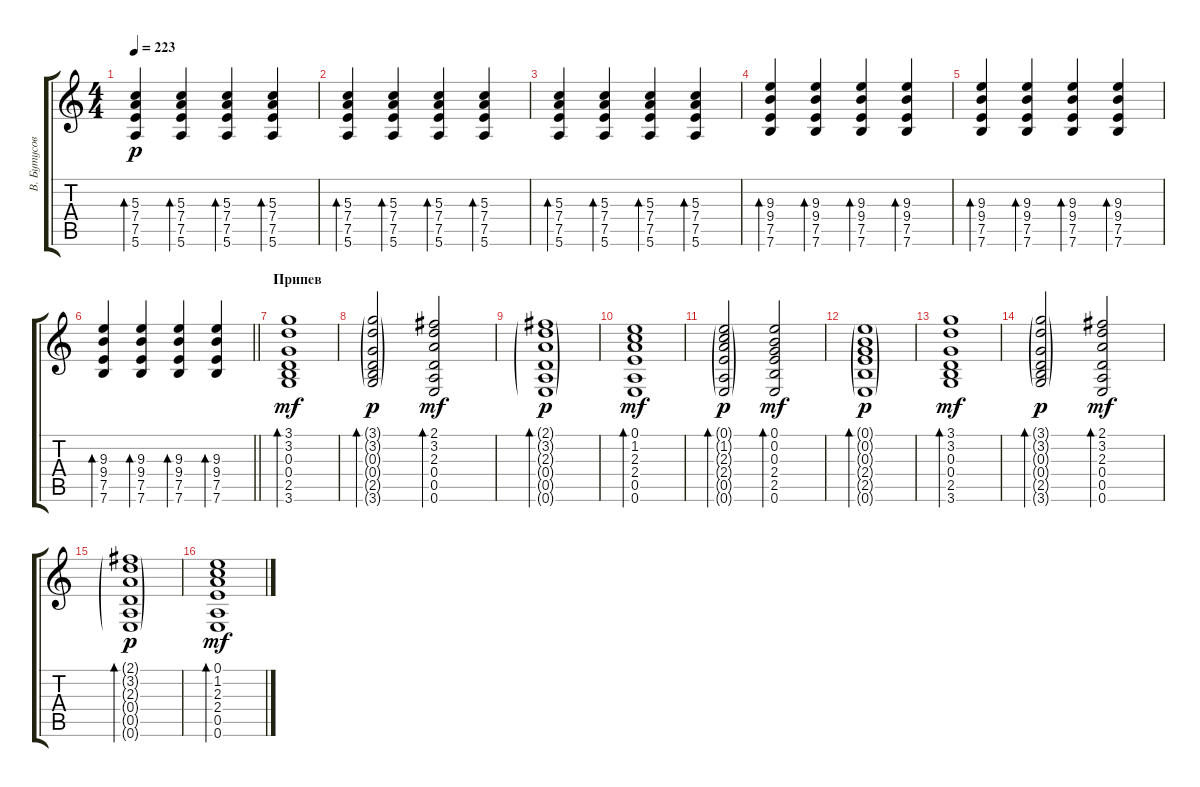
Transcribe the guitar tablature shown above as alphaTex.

\track ("В. Бутусов (ритм)" "В. Бутусов") {instrument electricguitarclean}
\staff {score tabs}
\tuning (E4 B3 G3 D3 A2 E2) {hide}
\ts (4 4)
\tempo 223
\clef g2
\ks c
(5.3 7.4 7.5 5.6).4{bd 60 dy p} (5.3 7.4 7.5 5.6).4{bd 60} (5.3 7.4 7.5 5.6).4{bd 60} (5.3 7.4 7.5 5.6).4{bd 60} |
(5.3 7.4 7.5 5.6).4{bd 60} (5.3 7.4 7.5 5.6).4{bd 60} (5.3 7.4 7.5 5.6).4{bd 60} (5.3 7.4 7.5 5.6).4{bd 60} |
(5.3 7.4 7.5 5.6).4{bd 60} (5.3 7.4 7.5 5.6).4{bd 60} (5.3 7.4 7.5 5.6).4{bd 60} (5.3 7.4 7.5 5.6).4{bd 60} |
(9.3 9.4 7.5 7.6).4{bd 60} (9.3 9.4 7.5 7.6).4{bd 60} (9.3 9.4 7.5 7.6).4{bd 60} (9.3 9.4 7.5 7.6).4{bd 60} |
(9.3 9.4 7.5 7.6).4{bd 60} (9.3 9.4 7.5 7.6).4{bd 60} (9.3 9.4 7.5 7.6).4{bd 60} (9.3 9.4 7.5 7.6).4{bd 60} |
\barLineRight lightlight
(9.3 9.4 7.5 7.6).4{bd 60} (9.3 9.4 7.5 7.6).4{bd 60} (9.3 9.4 7.5 7.6).4{bd 60} (9.3 9.4 7.5 7.6).4{bd 60} |
\section ("" "Припев")
(3.1 3.2 0.3 0.4 2.5 3.6).1{bd 60 dy mf} |
(3.1{g} 3.2{g} 0.3{g} 0.4{g} 2.5{g} 3.6{g}).2{bd 60 dy p} (2.1 3.2 2.3 0.4 0.5 0.6).2{bd 60 dy mf} |
(2.1{g} 3.2{g} 2.3{g} 0.4{g} 0.5{g} 0.6{g}).1{bd 60 dy p} |
(0.1 1.2 2.3 2.4 0.5 0.6).1{bd 60 dy mf} |
(0.1{g} 1.2{g} 2.3{g} 2.4{g} 0.5{g} 0.6{g}).2{bd 60 dy p} (0.1 0.2 0.3 2.4 2.5 0.6).2{bd 60 dy mf} |
(0.1{g} 0.2{g} 0.3{g} 2.4{g} 2.5{g} 0.6{g}).1{bd 60 dy p} |
(3.1 3.2 0.3 0.4 2.5 3.6).1{bd 60 dy mf} |
(3.1{g} 3.2{g} 0.3{g} 0.4{g} 2.5{g} 3.6{g}).2{bd 60 dy p} (2.1 3.2 2.3 0.4 0.5 0.6).2{bd 60 dy mf} |
(2.1{g} 3.2{g} 2.3{g} 0.4{g} 0.5{g} 0.6{g}).1{bd 60 dy p} |
(0.1 1.2 2.3 2.4 0.5 0.6).1{bd 60 dy mf}
